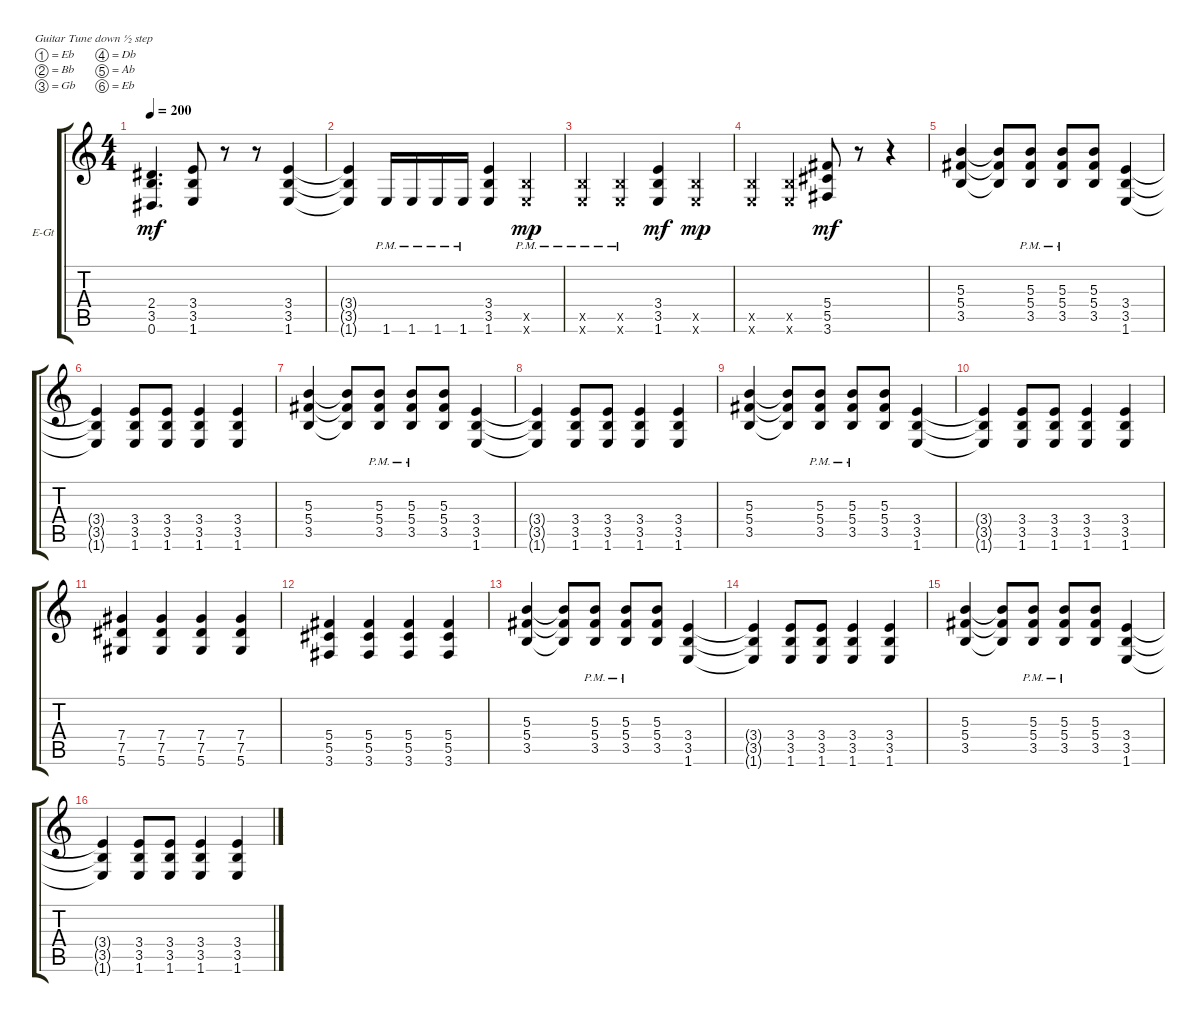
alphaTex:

\defaultSystemsLayout 4
\bracketExtendMode groupsimilarinstruments
\firstSystemTrackNameOrientation horizontal
\otherSystemsTrackNameOrientation horizontal
\track ("Guitar 1" "E-Gt") {instrument electricguitarclean}
\staff {score tabs}
\tuning (Eb4 Bb3 Gb3 Db3 Ab2 Eb2)
\ts (4 4)
\tempo 200
\clef g2
\ks c
(0.6 3.5 2.4).4{d dy mf} (3.4 3.5 1.6).8 r.8 r.8 (1.6 3.5 3.4).4 |
(1.6{t} 3.5{t} 3.4{t}).4 1.6{pm}.16 1.6{pm}.16 1.6{pm}.16 1.6{pm}.16 (1.6 3.5 3.4).4 (1.6{x} 3.5{pm x}).4{dy mp} |
(1.6{x} 3.5{pm x}).4 (1.6{x} 3.5{pm x}).4 (1.6 3.5 3.4).4{dy mf} (1.6{x} 3.5{x}).4{dy mp} |
(1.6{x} 3.5{x}).4 (1.6{x} 3.5{x}).4 (3.6 5.5 5.4).8{dy mf} r.8 r.4 |
(3.5 5.4 5.3).4 (5.3{t} 5.4{t} 3.5{t}).8 (3.5 5.4 5.3{pm}).8 (3.5 5.4 5.3{pm}).8 (3.5 5.4 5.3).8 (1.6 3.5 3.4).4 |
(1.6{t} 3.5{t} 3.4{t}).4 (3.4 3.5 1.6).8 (1.6 3.5 3.4).8 (1.6 3.5 3.4).4 (1.6 3.5 3.4).4 |
(3.5 5.4 5.3).4 (5.3{t} 5.4{t} 3.5{t}).8 (3.5{pm} 5.4{pm} 5.3{pm}).8 (3.5{pm} 5.4{pm} 5.3{pm}).8 (3.5 5.4 5.3).8 (1.6 3.5 3.4).4 |
(1.6{t} 3.5{t} 3.4{t}).4 (3.4 3.5 1.6).8 (1.6 3.5 3.4).8 (1.6 3.5 3.4).4 (1.6 3.5 3.4).4 |
(3.5 5.4 5.3).4 (5.3{t} 5.4{t} 3.5{t}).8 (3.5{pm} 5.4{pm} 5.3{pm}).8 (3.5{pm} 5.4{pm} 5.3{pm}).8 (3.5 5.4 5.3).8 (1.6 3.5 3.4).4 |
(1.6{t} 3.5{t} 3.4{t}).4 (3.4 3.5 1.6).8 (1.6 3.5 3.4).8 (1.6 3.5 3.4).4 (1.6 3.5 3.4).4 |
(5.6 7.5 7.4).4 (7.4 7.5 5.6).4 (7.4 7.5 5.6).4 (7.4 7.5 5.6).4 |
(3.6 5.5 5.4).4 (5.4 5.5 3.6).4 (5.4 5.5 3.6).4 (5.4 5.5 3.6).4 |
(3.5 5.4 5.3).4 (5.3{t} 5.4{t} 3.5{t}).8 (3.5 5.4 5.3{pm}).8 (3.5 5.4 5.3{pm}).8 (3.5 5.4 5.3).8 (1.6 3.5 3.4).4 |
(1.6{t} 3.5{t} 3.4{t}).4 (3.4 3.5 1.6).8 (1.6 3.5 3.4).8 (1.6 3.5 3.4).4 (1.6 3.5 3.4).4 |
(3.5 5.4 5.3).4 (5.3{t} 5.4{t} 3.5{t}).8 (3.5{pm} 5.4{pm} 5.3{pm}).8 (3.5{pm} 5.4{pm} 5.3{pm}).8 (3.5 5.4 5.3).8 (1.6 3.5 3.4).4 |
(1.6{t} 3.5{t} 3.4{t}).4 (3.4 3.5 1.6).8 (1.6 3.5 3.4).8 (1.6 3.5 3.4).4 (1.6 3.5 3.4).4
